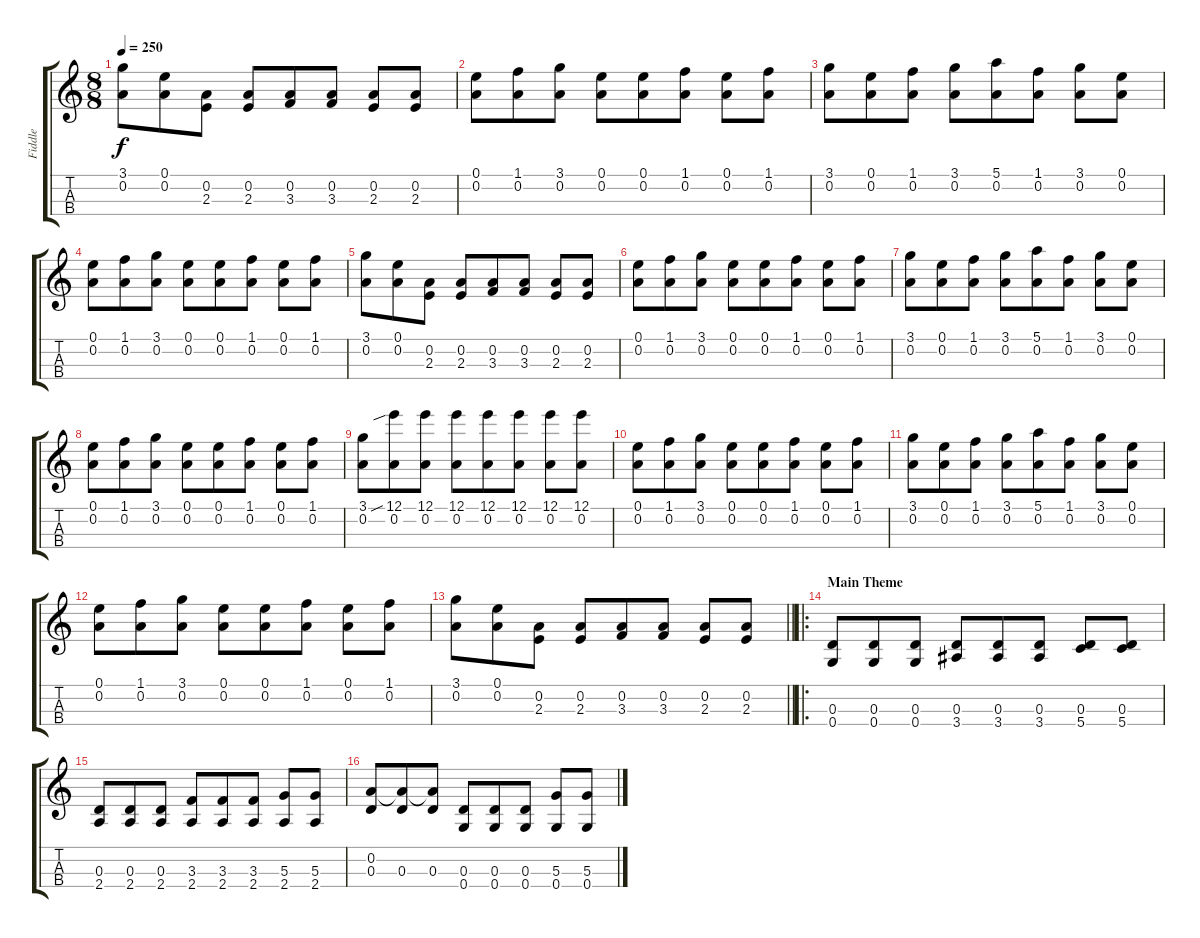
\track ("Fiddle" "Fiddle") {instrument violin}
\staff {score tabs}
\tuning (E5 A4 D4 G3) {hide}
\ts (8 8)
\tempo 250
\clef g2
\ks c
(3.1 0.2).8{dy f} (0.1 0.2).8 (0.2 2.3).8 (0.2 2.3).8 (0.2 3.3).8 (0.2 3.3).8 (0.2 2.3).8 (0.2 2.3).8 |
(0.1 0.2).8 (1.1 0.2).8 (3.1 0.2).8 (0.1 0.2).8 (0.1 0.2).8 (1.1 0.2).8 (0.1 0.2).8 (1.1 0.2).8 |
(3.1 0.2).8 (0.1 0.2).8 (1.1 0.2).8 (3.1 0.2).8 (5.1 0.2).8 (1.1 0.2).8 (3.1 0.2).8 (0.1 0.2).8 |
(0.1 0.2).8 (1.1 0.2).8 (3.1 0.2).8 (0.1 0.2).8 (0.1 0.2).8 (1.1 0.2).8 (0.1 0.2).8 (1.1 0.2).8 |
(3.1 0.2).8 (0.1 0.2).8 (0.2 2.3).8 (0.2 2.3).8 (0.2 3.3).8 (0.2 3.3).8 (0.2 2.3).8 (0.2 2.3).8 |
(0.1 0.2).8 (1.1 0.2).8 (3.1 0.2).8 (0.1 0.2).8 (0.1 0.2).8 (1.1 0.2).8 (0.1 0.2).8 (1.1 0.2).8 |
(3.1 0.2).8 (0.1 0.2).8 (1.1 0.2).8 (3.1 0.2).8 (5.1 0.2).8 (1.1 0.2).8 (3.1 0.2).8 (0.1 0.2).8 |
(0.1 0.2).8 (1.1 0.2).8 (3.1 0.2).8 (0.1 0.2).8 (0.1 0.2).8 (1.1 0.2).8 (0.1 0.2).8 (1.1 0.2).8 |
(3.1 0.2).8 (12.1{sib} 0.2).8 (12.1 0.2).8 (12.1 0.2).8 (12.1 0.2).8 (12.1 0.2).8 (12.1 0.2).8 (12.1 0.2).8 |
(0.1 0.2).8 (1.1 0.2).8 (3.1 0.2).8 (0.1 0.2).8 (0.1 0.2).8 (1.1 0.2).8 (0.1 0.2).8 (1.1 0.2).8 |
(3.1 0.2).8 (0.1 0.2).8 (1.1 0.2).8 (3.1 0.2).8 (5.1 0.2).8 (1.1 0.2).8 (3.1 0.2).8 (0.1 0.2).8 |
(0.1 0.2).8 (1.1 0.2).8 (3.1 0.2).8 (0.1 0.2).8 (0.1 0.2).8 (1.1 0.2).8 (0.1 0.2).8 (1.1 0.2).8 |
\barLineRight lightlight
(3.1 0.2).8 (0.1 0.2).8 (0.2 2.3).8 (0.2 2.3).8 (0.2 3.3).8 (0.2 3.3).8 (0.2 2.3).8 (0.2 2.3).8 |
\ro
\section ("" "Main Theme")
(0.3 0.4).8 (0.3 0.4).8 (0.3 0.4).8 (0.3 3.4).8 (0.3 3.4).8 (0.3 3.4).8 (0.3 5.4).8 (0.3 5.4).8 |
(0.3 2.4).8 (0.3 2.4).8 (0.3 2.4).8 (3.3 2.4).8 (3.3 2.4).8 (3.3 2.4).8 (5.3 2.4).8 (5.3 2.4).8 |
(0.2 0.3).8 (0.2{t} 0.3).8 (0.2{t} 0.3).8 (0.3 0.4).8 (0.3 0.4).8 (0.3 0.4).8 (5.3 0.4).8 (5.3 0.4).8
